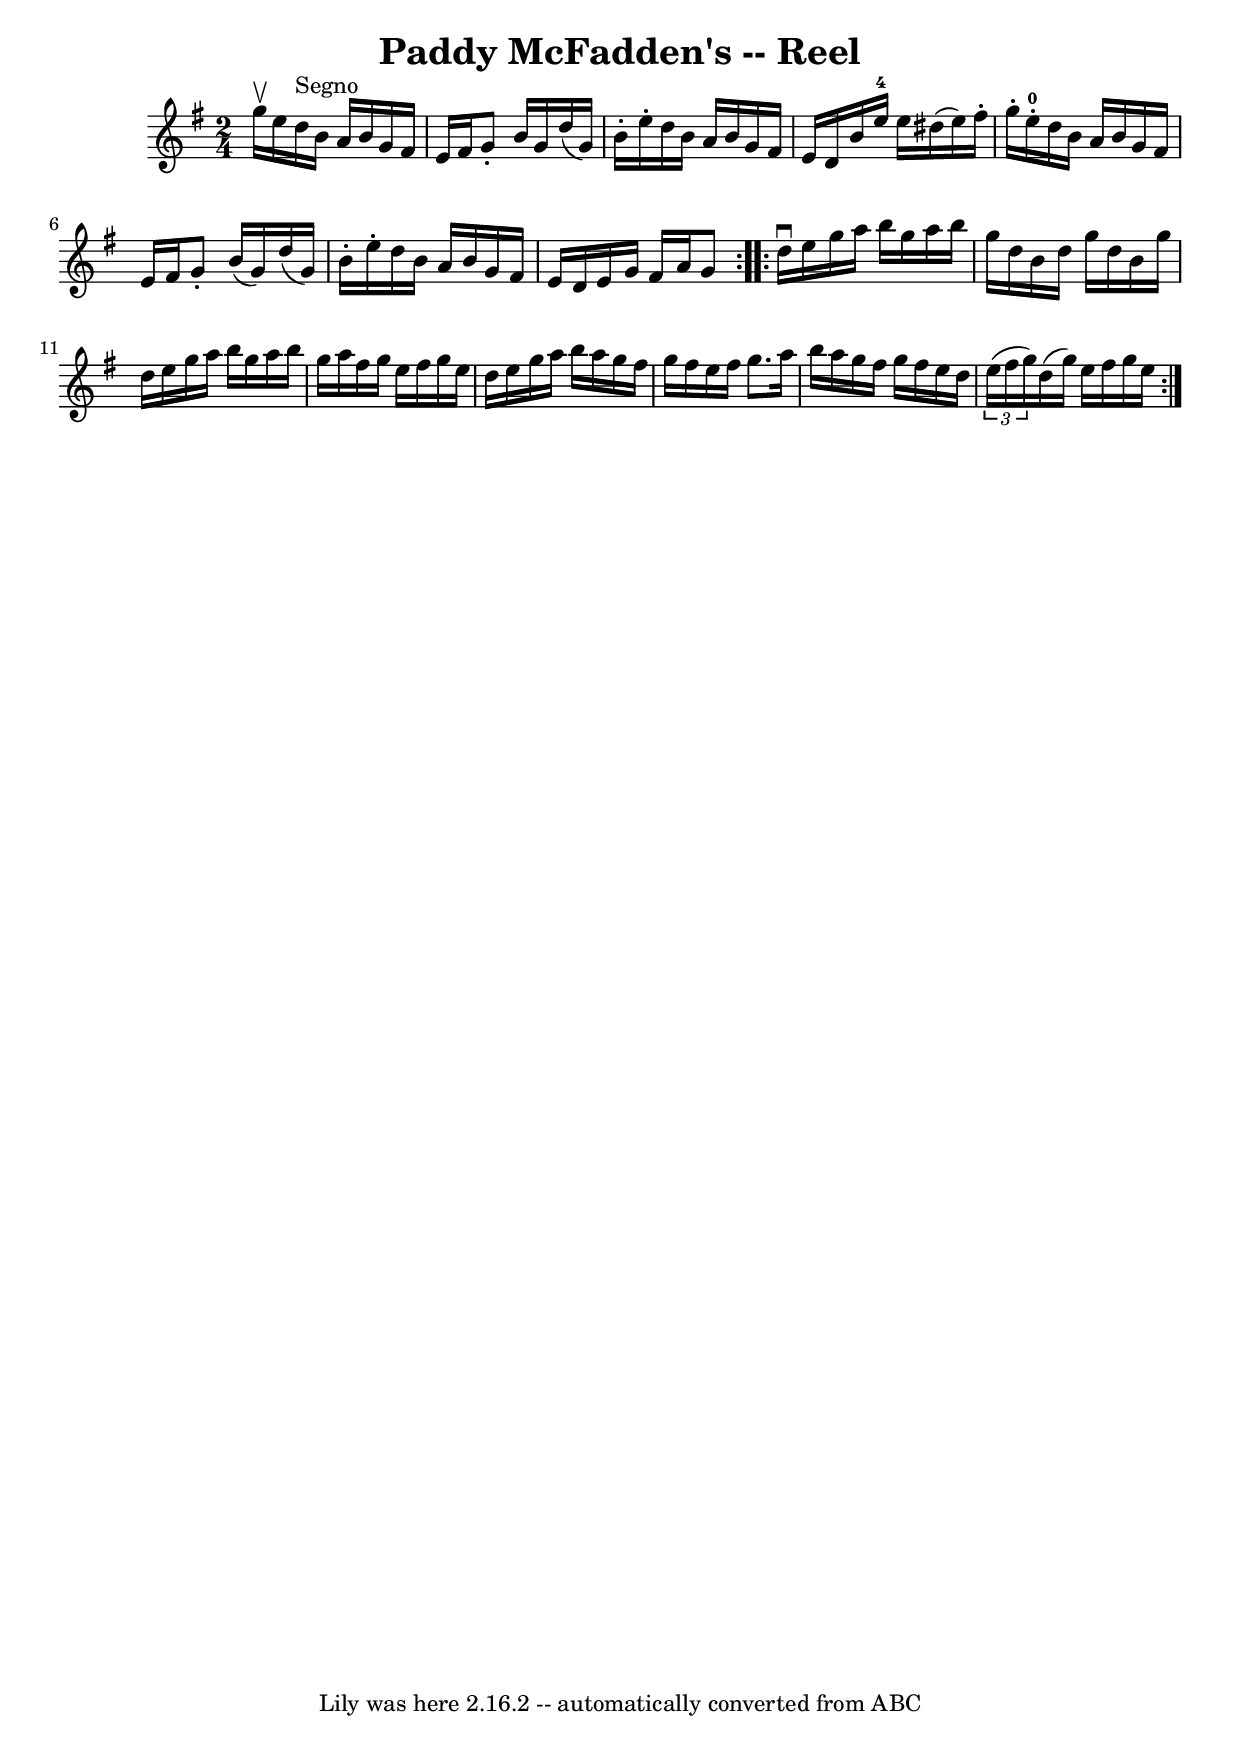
\version "2.16.2"
\include "Mammoth.ily"
\header {
  %% book = "Ryan's Mammoth Collection"
 crossRefNumber = "1"
 footnotes = "\\\\179"
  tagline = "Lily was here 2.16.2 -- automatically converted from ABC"
  title = "Paddy McFadden's -- Reel"

}
voicedefault =  {



  \repeat volta 2 {

    \time 2/4 
    \key g \major g''16^\upbow e''16     |
 d''16^"Segno" b'16 a'16 b'16 g'16 fis'16 e'16 fis'16     |
 g'8-. b'16 g'16 d''16 (g'16) b'16-. e''16-.    |
 d''16 b'16 a'16 b'16 g'16 fis'16 e'16 d'16     |
 b'16 e''16-4 e''16 dis''16 (e''16) fis''16-. g''16-. e''16-0-.    |
 d''16 b'16 a'16 b'16 g'16 fis'16 e'16 fis'16     |
 g'8-. b'16 (g'16) d''16 (g'16) b'16-. e''16-.    |
 d''16 b'16 a'16 b'16 g'16 fis'16 e'16 d'16     |
 e'16 g'16 fis'16 a'16 g'8    

  } 
  \repeat volta 2 {
 d''16^\downbow e''16 g''16 a''16 b''16 g''16 a''16 b''16     |
 g''16 d''16 b'16 d''16 g''16 d''16 b'16 g''16     |
 d''16 e''16 g''16 a''16 b''16 g''16 a''16 b''16     |
 g''16 a''16 fis''16 g''16 e''16 fis''16 g''16 e''16     |
 d''16 e''16 g''16 a''16 b''16 a''16 g''16 fis''16     |
 g''16 fis''16 e''16 fis''16 g''8. a''16     |
 b''16 a''16 g''16 fis''16 g''16 fis''16 e''16 d''16     |
    
    \times 2/3 { e''16 (fis''16 g''16) 
	       } d''16 (g''16) e''16   
 fis''16 g''16 e''16      
  }   

}

\score{
  <<

    \context Staff="default"
    {
      \voicedefault 
      
    }

  >>
  \layout {
    
  }
  \midi {
  }

}
